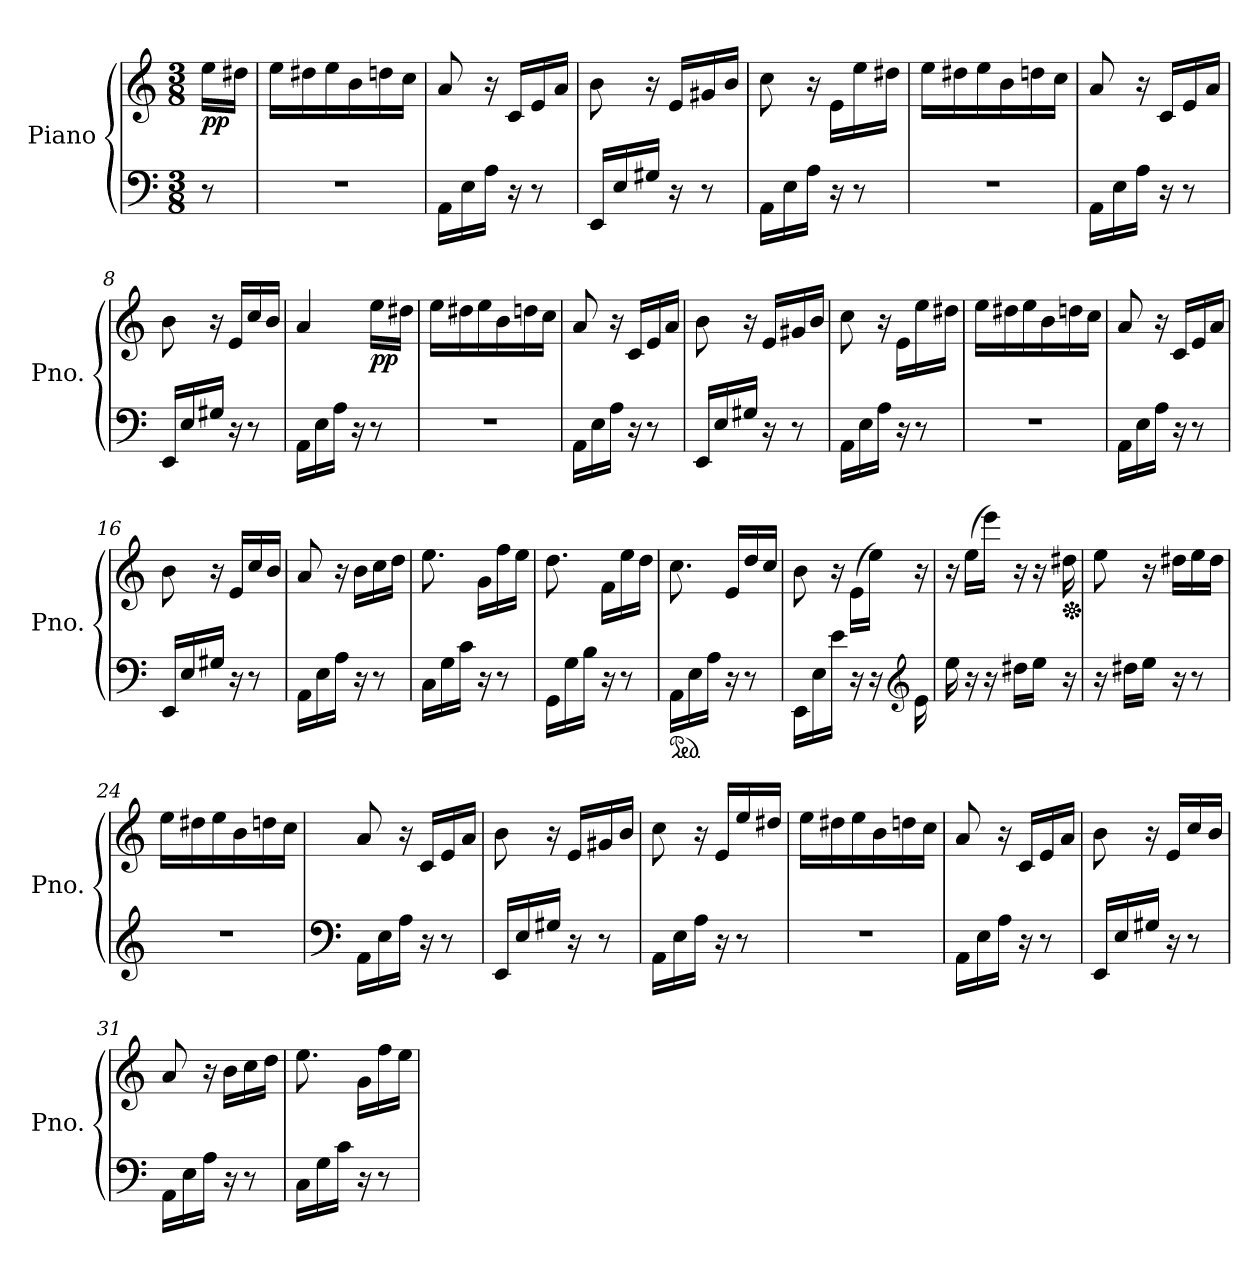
**kern	**kern	**dynam
*part1	*part1	*part1
*staff2	*staff1	*staff1/2
*I"Piano	*	*
*I'Pno.	*	*
*clefF4	*clefG2	*
*k[]	*k[]	*
*M3/8	*M3/8	*
*MM100	*MM100	*
=1	=1	=1
!	!	!LO:DY:b
8r	16ee\LL	pp
.	16dd#X\JJ	.
=2	=2	=2
4.r	16ee\LL	.
.	16dd#X\	.
.	16ee\	.
.	16b\	.
.	16ddn\	.
.	16cc\JJ	.
=3	=3	=3
16AA\LL	8a/	.
16E\	.	.
16A\JJ	16r	.
16r	16c/LL	.
8r	16e/	.
.	16a/JJ	.
=4	=4	=4
16EE/LL	8b\	.
16E/	.	.
16G#X/JJ	16r	.
16r	16e/LL	.
8r	16g#X/	.
.	16b/JJ	.
=5	=5	=5
16AA\LL	8cc\	.
16E\	.	.
16A\JJ	16r	.
16r	16e\LL	.
8r	16ee\	.
.	16dd#X\JJ	.
=6	=6	=6
4.r	16ee\LL	.
.	16dd#X\	.
.	16ee\	.
.	16b\	.
.	16ddn\	.
.	16cc\JJ	.
=7	=7	=7
16AA\LL	8a/	.
16E\	.	.
16A\JJ	16r	.
16r	16c/LL	.
8r	16e/	.
.	16a/JJ	.
!!LO:LB:g=z
=8	=8	=8
16EE/LL	8b\	.
16E/	.	.
16G#X/JJ	16r	.
16r	16e/LL	.
8r	16cc/	.
.	16b/JJ	.
=9	=9	=9
16AA\LL	4a/	.
16E\	.	.
16A\JJ	.	.
16r	.	.
!	!	!LO:DY:b
8r	16ee\LL	pp
.	16dd#X\JJ	.
=10	=10	=10
4.r	16ee\LL	.
.	16dd#X\	.
.	16ee\	.
.	16b\	.
.	16ddn\	.
.	16cc\JJ	.
=11	=11	=11
16AA\LL	8a/	.
16E\	.	.
16A\JJ	16r	.
16r	16c/LL	.
8r	16e/	.
.	16a/JJ	.
=12	=12	=12
16EE/LL	8b\	.
16E/	.	.
16G#X/JJ	16r	.
16r	16e/LL	.
8r	16g#X/	.
.	16b/JJ	.
=13	=13	=13
16AA\LL	8cc\	.
16E\	.	.
16A\JJ	16r	.
16r	16e\LL	.
8r	16ee\	.
.	16dd#X\JJ	.
!!LO:LB:g=z
=14	=14	=14
4.r	16ee\LL	.
.	16dd#X\	.
.	16ee\	.
.	16b\	.
.	16ddn\	.
.	16cc\JJ	.
=15	=15	=15
16AA\LL	8a/	.
16E\	.	.
16A\JJ	16r	.
16r	16c/LL	.
8r	16e/	.
.	16a/JJ	.
=16	=16	=16
16EE/LL	8b\	.
16E/	.	.
16G#X/JJ	16r	.
16r	16e/LL	.
8r	16cc/	.
.	16b/JJ	.
=17	=17	=17
16AA\LL	8a/	.
16E\	.	.
16A\JJ	16r	.
16r	16b\LL	.
8r	16cc\	.
.	16dd\JJ	.
=18	=18	=18
16C\LL	8.ee\	.
16G\	.	.
16c\JJ	.	.
16r	16g\LL	.
8r	16ff\	.
.	16ee\JJ	.
=19	=19	=19
16GG\LL	8.dd\	.
16G\	.	.
16B\JJ	.	.
16r	16f\LL	.
8r	16ee\	.
.	16dd\JJ	.
=20	=20	=20
*ped	*	*
16AA\LL	8.cc\	.
16E\	.	.
16A\JJ	.	.
16r	16e/LL	.
8r	16dd/	.
.	16cc/JJ	.
!!LO:LB:g=z
=21	=21	=21
16EE\LL	8b\	.
16E\	.	.
16e\JJ	16r	.
16r	(>16e\LL	.
16r	16ee\JJ)	.
*clefG2	*	*
16e\	16r	.
=22	=22	=22
16ee\	16r	.
16r	(>16ee\LL	.
16r	16eee\JJ)	.
16dd#X\LL	16r	.
16ee\JJ	16r	.
*	*Xped	*
16r	16dd#X\	.
=23	=23	=23
16r	8ee\	.
16dd#X\LL	.	.
16ee\JJ	16r	.
16r	16dd#X\LL	.
8r	16ee\	.
.	16dd#\JJ	.
=24	=24	=24
4.r	16ee\LL	.
.	16dd#X\	.
.	16ee\	.
.	16b\	.
.	16ddn\	.
.	16cc\JJ	.
=25	=25	=25
*clefF4	*	*
16AA\LL	8a/	.
16E\	.	.
16A\JJ	16r	.
16r	16c/LL	.
8r	16e/	.
.	16a/JJ	.
=26	=26	=26
16EE/LL	8b\	.
16E/	.	.
16G#X/JJ	16r	.
16r	16e/LL	.
8r	16g#X/	.
.	16b/JJ	.
!!LO:PB:g=z
=27	=27	=27
16AA\LL	8cc\	.
16E\	.	.
16A\JJ	16r	.
16r	16e/LL	.
8r	16ee/	.
.	16dd#X/JJ	.
=28	=28	=28
4.r	16ee\LL	.
.	16dd#X\	.
.	16ee\	.
.	16b\	.
.	16ddn\	.
.	16cc\JJ	.
=29	=29	=29
16AA\LL	8a/	.
16E\	.	.
16A\JJ	16r	.
16r	16c/LL	.
8r	16e/	.
.	16a/JJ	.
=30	=30	=30
16EE/LL	8b\	.
16E/	.	.
16G#X/JJ	16r	.
16r	16e/LL	.
8r	16cc/	.
.	16b/JJ	.
=31	=31	=31
16AA\LL	8a/	.
16E\	.	.
16A\JJ	16r	.
16r	16b\LL	.
8r	16cc\	.
.	16dd\JJ	.
=32	=32	=32
16C\LL	8.ee\	.
16G\	.	.
16c\JJ	.	.
16r	16g\LL	.
8r	16ff\	.
.	16ee\JJ	.
=	=	=
*-	*-	*-
